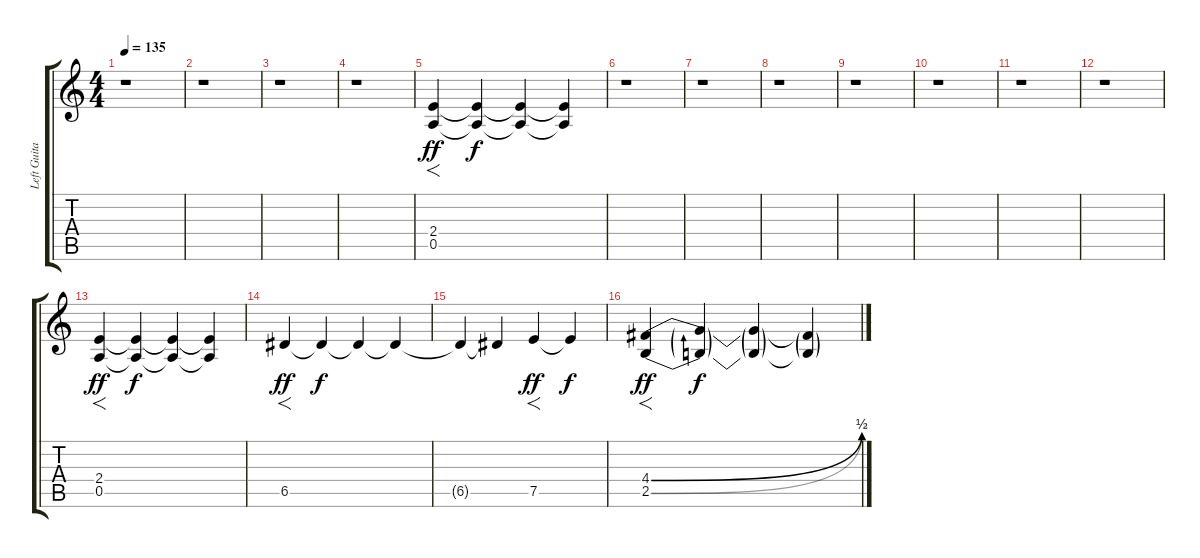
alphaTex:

\track ("Left Guitar" "Left Guita") {instrument distortionguitar}
\staff {score tabs}
\tuning (E4 B3 G3 D3 A2 E2) {hide}
\ts (4 4)
\tempo 135
\clef g2
\ks c
r.1{dy f} |
r.1 |
r.1 |
r.1 |
(2.4 0.5).4{f dy ff} (2.4{t} 0.5{t}).4{dy f volume 0} (2.4{t} 0.5{t}).4 (2.4{t} 0.5{t}).4 |
r.1 |
r.1 |
r.1 |
r.1 |
r.1 |
r.1 |
r.1 |
(2.4 0.5).4{f dy ff volume 13} (2.4{t} 0.5{t}).4{dy f volume 0} (2.4{t} 0.5{t}).4 (2.4{t} 0.5{t}).4 |
6.5.4{f dy ff volume 13} 6.5{t}.4{dy f} 6.5{t}.4 6.5{t}.4 |
6.5{t}.4 6.5{t}.4 7.5.4{f dy ff volume 13} 7.5{t}.4{dy f} |
(4.4{be (bend 0 0 60 2)} 2.5{be (bend 0 0 60 1)}).4{f dy ff} (4.4{t} 2.5{t}).4{dy f} (4.4{t} 2.5{t}).4 (4.4{t} 2.5{t}).4
